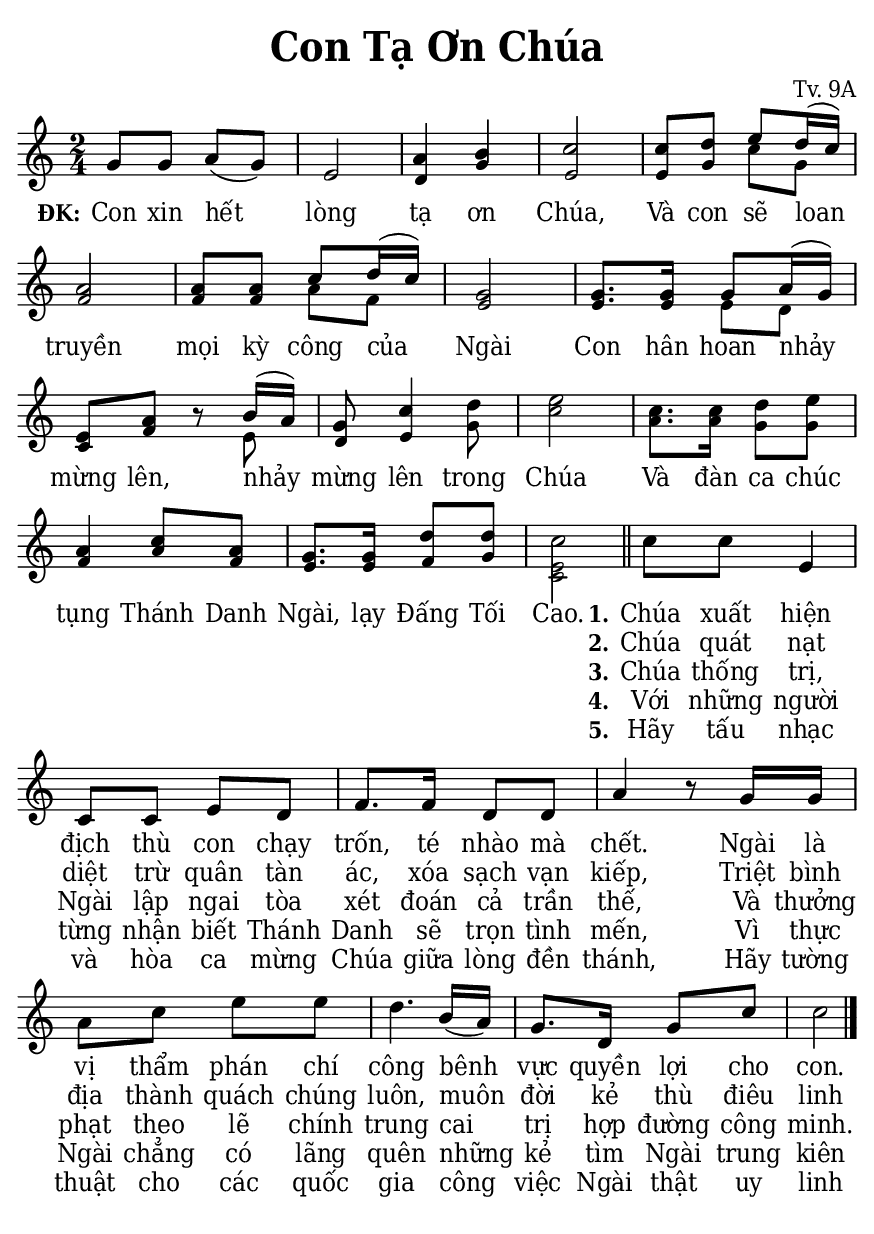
% Cài đặt chung\
\version "2.22.1"
\include "english.ly"

\header {
  title = \markup { \fontsize #1 "Con Tạ Ơn Chúa" }
  composer = "Tv. 9A"
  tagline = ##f
}

% Nhạc phiên khúc
nhacPhienKhucSop = \relative c'' {
  g8 g a (g) |
  e2 |
  a4 b |
  c2 |
  c8 d e d16 (c) |
  a2 |
  a8 a c d16 (c) |
  g2 |
  g8. g16 g8 a16 (g) |
  e8 a r b16 (a) |
  g8 c4 d8 |
  e2 |
  c8. c16 d8 e |
  a,4 c8 a |
  g8. g16 d'8 d |
  \once \stemDown c2 \bar "||"
  
  c8 c e,4 |
  c8 c e d |
  f8. f16 d8 d |
  a'4 r8 g16 g |
  a8 c e e |
  d4. b16 (a) |
  g8. d16 g8 c |
  c2 \bar "|."
}

nhacPhienKhucAlto = \relative c'' {
  g8 g a (g) |
  e2 |
  d4 g |
  e2 |
  e8 g c [g] |
  f2 |
  f8 f a [f] |
  e2 |
  e8. e16 e8 [d] |
  c f r e |
  d e4 g8 |
  c2 |
  a8. a16 g8 g |
  f4 a8 f |
  e8. e16 f8 g |
  <e c>2
}

% Lời phiên khúc
loiPhienKhucSop = \lyrics {
  \set stanza = "ĐK:"
  Con xin hết lòng tạ ơn Chúa,
  Và con sẽ loan truyền mọi kỳ công của Ngài
  Con hân hoan nhảy mừng lên,
  nhảy mừng lên trong Chúa
  Và đàn ca chúc tụng Thánh Danh Ngài,
  lạy Đấng Tối Cao.
  <<
    {
      \set stanza = "1."
      Chúa xuất hiện địch thù con chạy trốn,
      té nhào mà chết.
      Ngài là vị thẩm phán chí công
      bênh vực quyền lợi cho con.
    }
    \new Lyrics {
	    \set associatedVoice = "beSop"
	    \set stanza = "2."
	    Chúa quát nạt diệt trừ quân tàn ác,
	    xóa sạch vạn kiếp,
	    Triệt bình địa thành quách chúng luôn,
	    muôn đời kẻ thù điêu linh
    }
    \new Lyrics {
	    \set associatedVoice = "beSop"
	    \set stanza = "3."
	    Chúa thống trị, Ngài lập ngai tòa xét đoán cả trần thế,
	    Và thưởng phạt theo lẽ chính trung
	    cai trị hợp đường công minh.
    }
    \new Lyrics {
	    \set associatedVoice = "beSop"
	    \set stanza = "4."
	    Với những người từng nhận biết Thánh Danh sẽ trọn tình mến,
	    Vì thực Ngài chẳng có lãng quên
	    những kẻ tìm Ngài trung kiên
    }
    \new Lyrics {
	    \set associatedVoice = "beSop"
	    \set stanza = "5."
	    Hãy tấu nhạc và hòa ca mừng Chúa giữa lòng đền thánh,
	    Hãy tường thuật cho các quốc gia
	    công việc Ngài thật uy linh
    }
  >>
}

% Dàn trang
\paper {
  #(set-paper-size "a5")
  top-margin = 3\mm
  bottom-margin = 3\mm
  left-margin = 3\mm
  right-margin = 3\mm
  indent = #0
  #(define fonts
	 (make-pango-font-tree "Deja Vu Serif Condensed"
	 		       "Deja Vu Serif Condensed"
			       "Deja Vu Serif Condensed"
			       (/ 20 20)))
  print-page-number = ##f
  page-count = #1
}

TongNhip = {
  \key c \major \time 2/4
  \set Timing.beamExceptions = #'()
  \set Timing.baseMoment = #(ly:make-moment 1/4)
}

% Đổi kích thước nốt cho bè phụ
notBePhu =
#(define-music-function (font-size music) (number? ly:music?)
   (for-some-music
     (lambda (m)
       (if (music-is-of-type? m 'rhythmic-event)
           (begin
             (set! (ly:music-property m 'tweaks)
                   (cons `(font-size . ,font-size)
                         (ly:music-property m 'tweaks)))
             #t)
           #f))
     music)
   music)

\score {
  \new ChoirStaff <<
    \new Staff \with {
        \consists "Merge_rests_engraver"
        printPartCombineTexts = ##f
      }
      <<
      \new Voice \TongNhip \partCombine 
        \nhacPhienKhucSop
        \notBePhu -1 { \nhacPhienKhucAlto }
      \new NullVoice = beSop \nhacPhienKhucSop
      \new Lyrics \lyricsto beSop \loiPhienKhucSop
      >>
  >>
  \layout {
    \override Lyrics.LyricSpace.minimum-distance = #1
    \override Score.BarNumber.break-visibility = ##(#f #f #f)
    \override Score.SpacingSpanner.uniform-stretching = ##t
  } 
}
